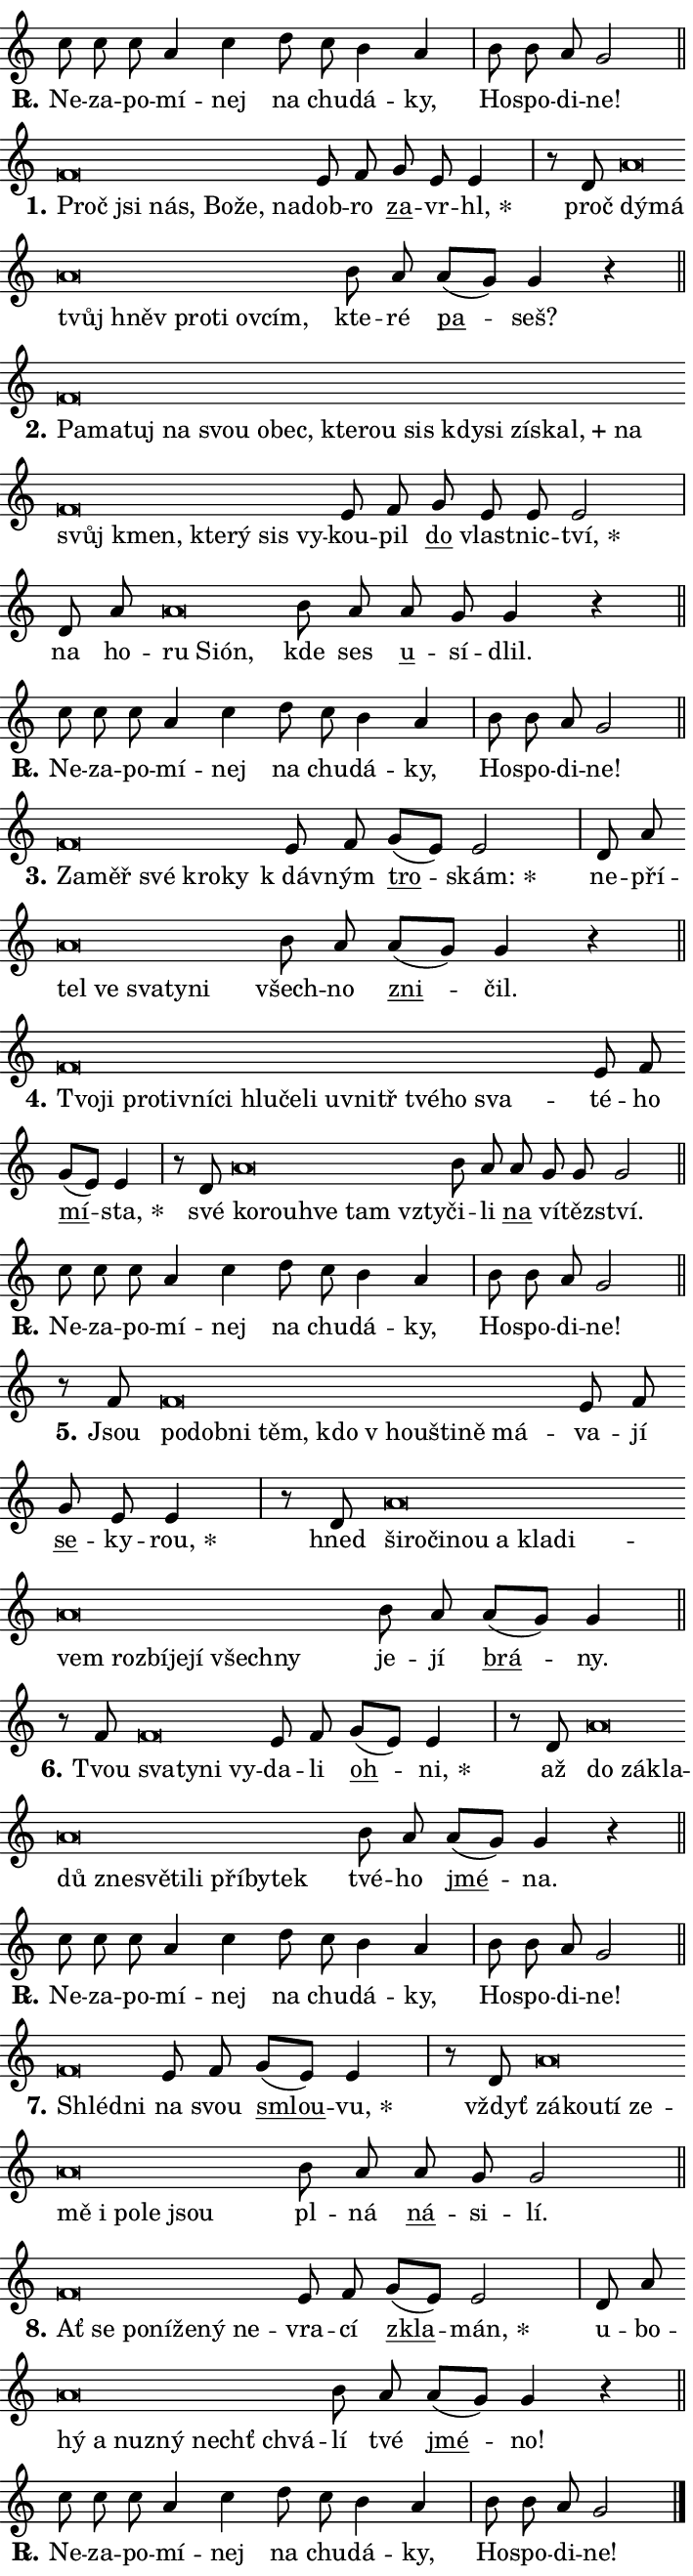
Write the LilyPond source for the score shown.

\version "2.24.0"
\header { tagline = "" }
\paper {
  indent = 0\cm
  top-margin = 0\cm
  right-margin = 0.13\cm % to fit lyric hyphens
  bottom-margin = 0\cm
  left-margin = 0\cm
  paper-width = 12\cm
  page-breaking = #ly:one-page-breaking
  system-system-spacing.basic-distance = #11
  score-system-spacing.basic-distance = #11
  ragged-last = ##f
}


%% Author: Thomas Morley
%% https://lists.gnu.org/archive/html/lilypond-user/2020-05/msg00002.html
#(define (line-position grob)
"Returns position of @var[grob} in current system:
   @code{'start}, if at first time-step
   @code{'end}, if at last time-step
   @code{'middle} otherwise
"
  (let* ((col (ly:item-get-column grob))
         (ln (ly:grob-object col 'left-neighbor))
         (rn (ly:grob-object col 'right-neighbor))
         (col-to-check-left (if (ly:grob? ln) ln col))
         (col-to-check-right (if (ly:grob? rn) rn col))
         (break-dir-left
           (and
             (ly:grob-property col-to-check-left 'non-musical #f)
             (ly:item-break-dir col-to-check-left)))
         (break-dir-right
           (and
             (ly:grob-property col-to-check-right 'non-musical #f)
             (ly:item-break-dir col-to-check-right))))
        (cond ((eqv? 1 break-dir-left) 'start)
              ((eqv? -1 break-dir-right) 'end)
              (else 'middle))))

#(define (tranparent-at-line-position vctor)
  (lambda (grob)
  "Relying on @code{line-position} select the relevant enry from @var{vctor}.
Used to determine transparency,"
    (case (line-position grob)
      ((end) (not (vector-ref vctor 0)))
      ((middle) (not (vector-ref vctor 1)))
      ((start) (not (vector-ref vctor 2))))))

noteHeadBreakVisibility =
#(define-music-function (break-visibility)(vector?)
"Makes @code{NoteHead}s transparent relying on @var{break-visibility}"
#{
  \override NoteHead.transparent =
    #(tranparent-at-line-position break-visibility)
#})

#(define delete-ledgers-for-transparent-note-heads
  (lambda (grob)
    "Reads whether a @code{NoteHead} is transparent.
If so this @code{NoteHead} is removed from @code{'note-heads} from
@var{grob}, which is supposed to be @code{LedgerLineSpanner}.
As a result ledgers are not printed for this @code{NoteHead}"
    (let* ((nhds-array (ly:grob-object grob 'note-heads))
           (nhds-list
             (if (ly:grob-array? nhds-array)
                 (ly:grob-array->list nhds-array)
                 '()))
           ;; Relies on the transparent-property being done before
           ;; Staff.LedgerLineSpanner.after-line-breaking is executed.
           ;; This is fragile ...
           (to-keep
             (remove
               (lambda (nhd)
                 (ly:grob-property nhd 'transparent #f))
               nhds-list)))
      ;; TODO find a better method to iterate over grob-arrays, similiar
      ;; to filter/remove etc for lists
      ;; For now rebuilt from scratch
      (set! (ly:grob-object grob 'note-heads)  '())
      (for-each
        (lambda (nhd)
          (ly:pointer-group-interface::add-grob grob 'note-heads nhd))
        to-keep))))

squashNotes = {
  \override NoteHead.X-extent = #'(-0.2 . 0.2)
  \override NoteHead.Y-extent = #'(-0.75 . 0)
  \override NoteHead.stencil =
    #(lambda (grob)
       (let ((pos (ly:grob-property grob 'staff-position)))
         (begin
           (if (< pos -7) (display "ERROR: Lower brevis then expected\n") (display ""))
           (if (<= pos -6) ly:text-interface::print ly:note-head::print))))
}
unSquashNotes = {
  \revert NoteHead.X-extent
  \revert NoteHead.Y-extent
  \revert NoteHead.stencil
}

hideNotes = \noteHeadBreakVisibility #begin-of-line-visible
unHideNotes = \noteHeadBreakVisibility #all-visible

% work-around for resetting accidentals
% https://lilypond.org/doc/v2.23/Documentation/notation/displaying-rhythms#unmetered-music
cadenzaMeasure = {
  \cadenzaOff
  \partial 1024 s1024
  \cadenzaOn
}

#(define-markup-command (accent layout props text) (markup?)
  "Underline accented syllable"
  (interpret-markup layout props
    #{\markup \override #'(offset . 4.3) \underline { #text }#}))

responsum = \markup \concat {
  "R" \hspace #-1.05 \path #0.1 #'((moveto 0 0.07) (lineto 0.9 0.8)) \hspace #0.05 "."
}

spaceSize = #0.6828661417322834 % exact space size for TeX Gyre Schola

\layout {
  \context {
    \Staff
    \remove "Time_signature_engraver"
    \override LedgerLineSpanner.after-line-breaking = #delete-ledgers-for-transparent-note-heads
  }
  \context {
    \Lyrics {
      \override LyricSpace.minimum-distance = \spaceSize
      \override LyricText.font-name = #"TeX Gyre Schola"
      \override LyricText.font-size = 1
      \override StanzaNumber.font-name = #"TeX Gyre Schola Bold"
      \override StanzaNumber.font-size = 1
    }
  }
  \context {
    \Score 
    \override NoteHead.text =
      #(lambda (grob) 
        (let ((pos (ly:grob-property grob 'staff-position)))
          #{\markup {
            \combine
              \halign #-0.55 \raise #(if (= pos -6) 0 0.5) \override #'(thickness . 2) \draw-line #'(3.2 . 0)
              \musicglyph "noteheads.sM1"
          }#}))
  }
}

% magnetic-lyrics.ily
%
%   written by
%     Jean Abou Samra <jean@abou-samra.fr>
%     Werner Lemberg <wl@gnu.org>
%
%   adapted by
%     Jiri Hon <jiri.hon@gmail.com>
%
% Version 2022-Apr-15

% https://www.mail-archive.com/lilypond-user@gnu.org/msg149350.html

#(define (Left_hyphen_pointer_engraver context)
   "Collect syllable-hyphen-syllable occurrences in lyrics and store
them in properties.  This engraver only looks to the left.  For
example, if the lyrics input is @code{foo -- bar}, it does the
following.

@itemize @bullet
@item
Set the @code{text} property of the @code{LyricHyphen} grob between
@q{foo} and @q{bar} to @code{foo}.

@item
Set the @code{left-hyphen} property of the @code{LyricText} grob with
text @q{foo} to the @code{LyricHyphen} grob between @q{foo} and
@q{bar}.
@end itemize

Use this auxiliary engraver in combination with the
@code{lyric-@/text::@/apply-@/magnetic-@/offset!} hook."
   (let ((hyphen #f)
         (text #f))
     (make-engraver
      (acknowledgers
       ((lyric-syllable-interface engraver grob source-engraver)
        (set! text grob)))
      (end-acknowledgers
       ((lyric-hyphen-interface engraver grob source-engraver)
        ;(when (not (grob::has-interface grob 'lyric-space-interface))
          (set! hyphen grob)));)
      ((stop-translation-timestep engraver)
       (when (and text hyphen)
         (ly:grob-set-object! text 'left-hyphen hyphen))
       (set! text #f)
       (set! hyphen #f)))))

#(define (lyric-text::apply-magnetic-offset! grob)
   "If the space between two syllables is less than the value in
property @code{LyricText@/.details@/.squash-threshold}, move the right
syllable to the left so that it gets concatenated with the left
syllable.

Use this function as a hook for
@code{LyricText@/.after-@/line-@/breaking} if the
@code{Left_@/hyphen_@/pointer_@/engraver} is active."
   (let ((hyphen (ly:grob-object grob 'left-hyphen #f)))
     (when hyphen
       (let ((left-text (ly:spanner-bound hyphen LEFT)))
         (when (grob::has-interface left-text 'lyric-syllable-interface)
           (let* ((common (ly:grob-common-refpoint grob left-text X))
                  (this-x-ext (ly:grob-extent grob common X))
                  (left-x-ext
                   (begin
                     ;; Trigger magnetism for left-text.
                     (ly:grob-property left-text 'after-line-breaking)
                     (ly:grob-extent left-text common X)))
                  ;; `delta` is the gap width between two syllables.
                  (delta (- (interval-start this-x-ext)
                            (interval-end left-x-ext)))
                  (details (ly:grob-property grob 'details))
                  (threshold (assoc-get 'squash-threshold details 0.2)))
             (when (< delta threshold)
               (let* (;; We have to manipulate the input text so that
                      ;; ligatures crossing syllable boundaries are not
                      ;; disabled.  For languages based on the Latin
                      ;; script this is essentially a beautification.
                      ;; However, for non-Western scripts it can be a
                      ;; necessity.
                      (lt (ly:grob-property left-text 'text))
                      (rt (ly:grob-property grob 'text))
                      (is-space (grob::has-interface hyphen 'lyric-space-interface))
                      (space (if is-space " " ""))
                      (extra-delta (if is-space spaceSize 0))
                      ;; Append new syllable.
                      (ltrt-space (if (and (string? lt) (string? rt))
                                (string-append lt space rt)
                                (make-concat-markup (list lt space rt))))
                      ;; Right-align `ltrt` to the right side.
                      (ltrt-space-markup (grob-interpret-markup
                               grob
                               (make-translate-markup
                                (cons (interval-length this-x-ext) 0)
                                (make-right-align-markup ltrt-space)))))
                 (begin
                   ;; Don't print `left-text`.
                   (ly:grob-set-property! left-text 'stencil #f)
                   ;; Set text and stencil (which holds all collected
                   ;; syllables so far) and shift it to the left.
                   (ly:grob-set-property! grob 'text ltrt-space)
                   (ly:grob-set-property! grob 'stencil ltrt-space-markup)
                   (ly:grob-translate-axis! grob (- (- delta extra-delta)) X))))))))))


#(define (lyric-hyphen::displace-bounds-first grob)
   ;; Make very sure this callback isn't triggered too early.
   (let ((left (ly:spanner-bound grob LEFT))
         (right (ly:spanner-bound grob RIGHT)))
     (ly:grob-property left 'after-line-breaking)
     (ly:grob-property right 'after-line-breaking)
     (ly:lyric-hyphen::print grob)))

squashThreshold = #0.4

\layout {
  \context {
    \Lyrics
    \consists #Left_hyphen_pointer_engraver
    \override LyricText.after-line-breaking =
      #lyric-text::apply-magnetic-offset!
    \override LyricHyphen.stencil = #lyric-hyphen::displace-bounds-first
    \override LyricText.details.squash-threshold = \squashThreshold
    \override LyricHyphen.minimum-distance = 0
    \override LyricHyphen.minimum-length = \squashThreshold
  }
}

squashText = \override LyricText.details.squash-threshold = 9999
unSquashText = \override LyricText.details.squash-threshold = \squashThreshold

leftText = \override LyricText.self-alignment-X = #LEFT
unLeftText = \revert LyricText.self-alignment-X

starOffset = #(lambda (grob) 
                (let ((x_offset (ly:self-alignment-interface::aligned-on-x-parent grob)))
                  (if (= x_offset 0) 0 (+ x_offset 1.2))))

star = #(define-music-function (syllable)(string?)
"Append star separator at the end of a syllable"
#{
  \once \override LyricText.X-offset = #starOffset
  \lyricmode { \markup {
    #syllable
    \override #'((font-name . "TeX Gyre Schola Bold")) \hspace #0.2 \lower #0.65 \larger "*"
  } }
#})

starAccent = #(define-music-function (syllable)(string?)
"Append star separator at the end of a syllable and make accent"
#{
  \once \override LyricText.X-offset = #starOffset
  \lyricmode { \markup {
    \accent #syllable
    \override #'((font-name . "TeX Gyre Schola Bold")) \hspace #0.2 \lower #0.65 \larger "*"
  } }
#})

breath = #(define-music-function (syllable)(string?)
"Append breathing indicator at the end of a syllable"
#{
  \lyricmode { \markup { #syllable "+" } }
#})

optionalBreath = #(define-music-function (syllable)(string?)
"Append optional breathing indicator at the end of a syllable"
#{
  \lyricmode { \markup { #syllable "(+)" } }
#})


\score {
    <<
        \new Voice = "melody" { \cadenzaOn \key c \major \relative { c''8 c c a4 c \bar "" d8 c \bar "" b4 a \cadenzaMeasure \bar "|" b8 b a g2 \cadenzaMeasure \bar "||" \break } }
        \new Lyrics \lyricsto "melody" { \lyricmode { \set stanza = \responsum
Ne -- za -- po -- mí -- nej na chu -- dá -- ky, Ho -- spo -- di -- ne! } }
    >>
    \layout {}
}

\score {
    <<
        \new Voice = "melody" { \cadenzaOn \key c \major \relative { \squashNotes f'\breve*1/16 \hideNotes \breve*1/16 \bar "" \breve*1/16 \bar "" \breve*1/16 \bar "" \breve*1/16 \breve*1/16 \bar "" \unHideNotes \unSquashNotes e8 f \bar "" g e e4 \cadenzaMeasure \bar "|" r8 d8 \squashNotes a'\breve*1/16 \hideNotes \breve*1/16 \bar "" \breve*1/16 \bar "" \breve*1/16 \bar "" \breve*1/16 \bar "" \breve*1/16 \bar "" \breve*1/16 \breve*1/16 \bar "" \unHideNotes \unSquashNotes b8 a \bar "" a[( g)] g4 r \cadenzaMeasure \bar "||" \break } }
        \new Lyrics \lyricsto "melody" { \lyricmode { \set stanza = "1."
\leftText Proč \squashText jsi nás, Bo -- že, na -- \unLeftText \unSquashText dob -- ro \markup \accent za -- vr -- \star hl, proč \leftText dý -- \squashText má tvůj hněv pro -- ti ov -- cím, \unLeftText \unSquashText kte -- ré \markup \accent pa -- seš? } }
    >>
    \layout {}
}

\score {
    <<
        \new Voice = "melody" { \cadenzaOn \key c \major \relative { \squashNotes f'\breve*1/16 \hideNotes \breve*1/16 \bar "" \breve*1/16 \bar "" \breve*1/16 \bar "" \breve*1/16 \bar "" \breve*1/16 \bar "" \breve*1/16 \bar "" \breve*1/16 \bar "" \breve*1/16 \bar "" \breve*1/16 \bar "" \breve*1/16 \bar "" \breve*1/16 \bar "" \breve*1/16 \bar "" \breve*1/16 \bar "" \breve*1/16 \bar "" \breve*1/16 \bar "" \breve*1/16 \bar "" \breve*1/16 \bar "" \breve*1/16 \bar "" \breve*1/16 \breve*1/16 \bar "" \unHideNotes \unSquashNotes e8 f \bar "" g e e e2 \cadenzaMeasure \bar "|" d8 a' \bar "" \squashNotes a\breve*1/16 \hideNotes \breve*1/16 \breve*1/16 \bar "" \unHideNotes \unSquashNotes b8 a \bar "" a g g4 r \cadenzaMeasure \bar "||" \break } }
        \new Lyrics \lyricsto "melody" { \lyricmode { \set stanza = "2."
\leftText Pa -- \squashText ma -- tuj na svou o -- bec, kte -- rou sis kdy -- si zí -- \breath "skal," na svůj kmen, kte -- rý sis vy -- \unLeftText \unSquashText kou -- pil \markup \accent do vlast -- nic -- \star tví, na ho -- \leftText ru \squashText Si -- ón, \unLeftText \unSquashText kde ses \markup \accent u -- sí -- dlil. } }
    >>
    \layout {}
}

\score {
    <<
        \new Voice = "melody" { \cadenzaOn \key c \major \relative { c''8 c c a4 c \bar "" d8 c \bar "" b4 a \cadenzaMeasure \bar "|" b8 b a g2 \cadenzaMeasure \bar "||" \break } }
        \new Lyrics \lyricsto "melody" { \lyricmode { \set stanza = \responsum
Ne -- za -- po -- mí -- nej na chu -- dá -- ky, Ho -- spo -- di -- ne! } }
    >>
    \layout {}
}

\score {
    <<
        \new Voice = "melody" { \cadenzaOn \key c \major \relative { \squashNotes f'\breve*1/16 \hideNotes \breve*1/16 \bar "" \breve*1/16 \bar "" \breve*1/16 \breve*1/16 \bar "" \unHideNotes \unSquashNotes e8 f \bar "" g[( e)] e2 \cadenzaMeasure \bar "|" d8 a' \bar "" \squashNotes a\breve*1/16 \hideNotes \breve*1/16 \bar "" \breve*1/16 \bar "" \breve*1/16 \breve*1/16 \bar "" \unHideNotes \unSquashNotes b8 a \bar "" a[( g)] g4 r \cadenzaMeasure \bar "||" \break } }
        \new Lyrics \lyricsto "melody" { \lyricmode { \set stanza = "3."
\leftText Za -- \squashText měř své kro -- ky \unLeftText \unSquashText "k dáv" -- ným \markup \accent tro -- \star skám: ne -- pří -- \leftText tel \squashText ve sva -- ty -- ni \unLeftText \unSquashText všech -- no \markup \accent zni -- čil. } }
    >>
    \layout {}
}

\score {
    <<
        \new Voice = "melody" { \cadenzaOn \key c \major \relative { \squashNotes f'\breve*1/16 \hideNotes \breve*1/16 \bar "" \breve*1/16 \bar "" \breve*1/16 \bar "" \breve*1/16 \bar "" \breve*1/16 \bar "" \breve*1/16 \bar "" \breve*1/16 \bar "" \breve*1/16 \bar "" \breve*1/16 \bar "" \breve*1/16 \bar "" \breve*1/16 \bar "" \breve*1/16 \breve*1/16 \bar "" \unHideNotes \unSquashNotes e8 f \bar "" g[( e)] e4 \cadenzaMeasure \bar "|" r8 d8 \squashNotes a'\breve*1/16 \hideNotes \breve*1/16 \bar "" \breve*1/16 \bar "" \breve*1/16 \breve*1/16 \bar "" \unHideNotes \unSquashNotes b8 a \bar "" a g g g2 \cadenzaMeasure \bar "||" \break } }
        \new Lyrics \lyricsto "melody" { \lyricmode { \set stanza = "4."
\leftText Tvo -- \squashText ji pro -- tiv -- ní -- ci hlu -- če -- li u -- vnitř tvé -- ho sva -- \unLeftText \unSquashText té -- ho \markup \accent mí -- \star sta, své \leftText ko -- \squashText rouh -- ve tam vzty -- \unLeftText \unSquashText či -- li \markup \accent na ví -- těz -- ství. } }
    >>
    \layout {}
}

\score {
    <<
        \new Voice = "melody" { \cadenzaOn \key c \major \relative { c''8 c c a4 c \bar "" d8 c \bar "" b4 a \cadenzaMeasure \bar "|" b8 b a g2 \cadenzaMeasure \bar "||" \break } }
        \new Lyrics \lyricsto "melody" { \lyricmode { \set stanza = \responsum
Ne -- za -- po -- mí -- nej na chu -- dá -- ky, Ho -- spo -- di -- ne! } }
    >>
    \layout {}
}

\score {
    <<
        \new Voice = "melody" { \cadenzaOn \key c \major \relative { r8 f'8 \squashNotes f\breve*1/16 \hideNotes \breve*1/16 \bar "" \breve*1/16 \bar "" \breve*1/16 \bar "" \breve*1/16 \bar "" \breve*1/16 \bar "" \breve*1/16 \bar "" \breve*1/16 \breve*1/16 \bar "" \unHideNotes \unSquashNotes e8 f \bar "" g e e4 \cadenzaMeasure \bar "|" r8 d8 \squashNotes a'\breve*1/16 \hideNotes \breve*1/16 \bar "" \breve*1/16 \bar "" \breve*1/16 \bar "" \breve*1/16 \bar "" \breve*1/16 \bar "" \breve*1/16 \bar "" \breve*1/16 \bar "" \breve*1/16 \bar "" \breve*1/16 \bar "" \breve*1/16 \bar "" \breve*1/16 \bar "" \breve*1/16 \breve*1/16 \bar "" \unHideNotes \unSquashNotes b8 a \bar "" a[( g)] g4 \cadenzaMeasure \bar "||" \break } }
        \new Lyrics \lyricsto "melody" { \lyricmode { \set stanza = "5."
Jsou \leftText po -- \squashText dob -- ni těm, kdo "v hou" -- šti -- ně má -- \unLeftText \unSquashText va -- jí \markup \accent se -- ky -- \star rou, hned \leftText ši -- \squashText ro -- či -- nou a kla -- di -- vem roz -- bí -- je -- jí všech -- ny \unLeftText \unSquashText je -- jí \markup \accent brá -- ny. } }
    >>
    \layout {}
}

\score {
    <<
        \new Voice = "melody" { \cadenzaOn \key c \major \relative { r8 f'8 \squashNotes f\breve*1/16 \hideNotes \breve*1/16 \bar "" \breve*1/16 \breve*1/16 \bar "" \unHideNotes \unSquashNotes e8 f \bar "" g[( e)] e4 \cadenzaMeasure \bar "|" r8 d8 \squashNotes a'\breve*1/16 \hideNotes \breve*1/16 \bar "" \breve*1/16 \bar "" \breve*1/16 \bar "" \breve*1/16 \bar "" \breve*1/16 \bar "" \breve*1/16 \bar "" \breve*1/16 \bar "" \breve*1/16 \bar "" \breve*1/16 \breve*1/16 \bar "" \unHideNotes \unSquashNotes b8 a \bar "" a[( g)] g4 r \cadenzaMeasure \bar "||" \break } }
        \new Lyrics \lyricsto "melody" { \lyricmode { \set stanza = "6."
Tvou \leftText sva -- \squashText ty -- ni vy -- \unLeftText \unSquashText da -- li \markup \accent oh -- \star ni, až \leftText do \squashText zá -- kla -- dů zne -- svě -- ti -- li pří -- by -- tek \unLeftText \unSquashText tvé -- ho \markup \accent jmé -- na. } }
    >>
    \layout {}
}

\score {
    <<
        \new Voice = "melody" { \cadenzaOn \key c \major \relative { c''8 c c a4 c \bar "" d8 c \bar "" b4 a \cadenzaMeasure \bar "|" b8 b a g2 \cadenzaMeasure \bar "||" \break } }
        \new Lyrics \lyricsto "melody" { \lyricmode { \set stanza = \responsum
Ne -- za -- po -- mí -- nej na chu -- dá -- ky, Ho -- spo -- di -- ne! } }
    >>
    \layout {}
}

\score {
    <<
        \new Voice = "melody" { \cadenzaOn \key c \major \relative { \squashNotes f'\breve*1/16 \hideNotes \breve*1/16 \bar "" \unHideNotes \unSquashNotes e8 f \bar "" g[( e)] e4 \cadenzaMeasure \bar "|" r8 d8 \squashNotes a'\breve*1/16 \hideNotes \breve*1/16 \bar "" \breve*1/16 \bar "" \breve*1/16 \bar "" \breve*1/16 \bar "" \breve*1/16 \bar "" \breve*1/16 \bar "" \breve*1/16 \breve*1/16 \bar "" \unHideNotes \unSquashNotes b8 a \bar "" a g g2 \cadenzaMeasure \bar "||" \break } }
        \new Lyrics \lyricsto "melody" { \lyricmode { \set stanza = "7."
\leftText Shléd -- \squashText ni \unLeftText \unSquashText na svou \markup \accent smlou -- \star vu, vždyť \leftText zá -- \squashText kou -- tí ze -- mě i po -- le jsou \unLeftText \unSquashText pl -- ná \markup \accent ná -- si -- lí. } }
    >>
    \layout {}
}

\score {
    <<
        \new Voice = "melody" { \cadenzaOn \key c \major \relative { \squashNotes f'\breve*1/16 \hideNotes \breve*1/16 \bar "" \breve*1/16 \bar "" \breve*1/16 \bar "" \breve*1/16 \bar "" \breve*1/16 \breve*1/16 \bar "" \unHideNotes \unSquashNotes e8 f \bar "" g[( e)] e2 \cadenzaMeasure \bar "|" d8 a' \bar "" \squashNotes a\breve*1/16 \hideNotes \breve*1/16 \bar "" \breve*1/16 \bar "" \breve*1/16 \bar "" \breve*1/16 \breve*1/16 \bar "" \unHideNotes \unSquashNotes b8 a \bar "" a[( g)] g4 r \cadenzaMeasure \bar "||" \break } }
        \new Lyrics \lyricsto "melody" { \lyricmode { \set stanza = "8."
\leftText Ať \squashText se po -- ní -- že -- ný ne -- \unLeftText \unSquashText vra -- cí \markup \accent zkla -- \star mán, u -- bo -- \leftText hý \squashText a nuz -- ný nechť chvá -- \unLeftText \unSquashText lí tvé \markup \accent jmé -- no! } }
    >>
    \layout {}
}

\score {
    <<
        \new Voice = "melody" { \cadenzaOn \key c \major \relative { c''8 c c a4 c \bar "" d8 c \bar "" b4 a \cadenzaMeasure \bar "|" b8 b a g2 \cadenzaMeasure \bar "||" \break } \bar "|." }
        \new Lyrics \lyricsto "melody" { \lyricmode { \set stanza = \responsum
Ne -- za -- po -- mí -- nej na chu -- dá -- ky, Ho -- spo -- di -- ne! } }
    >>
    \layout {}
}
